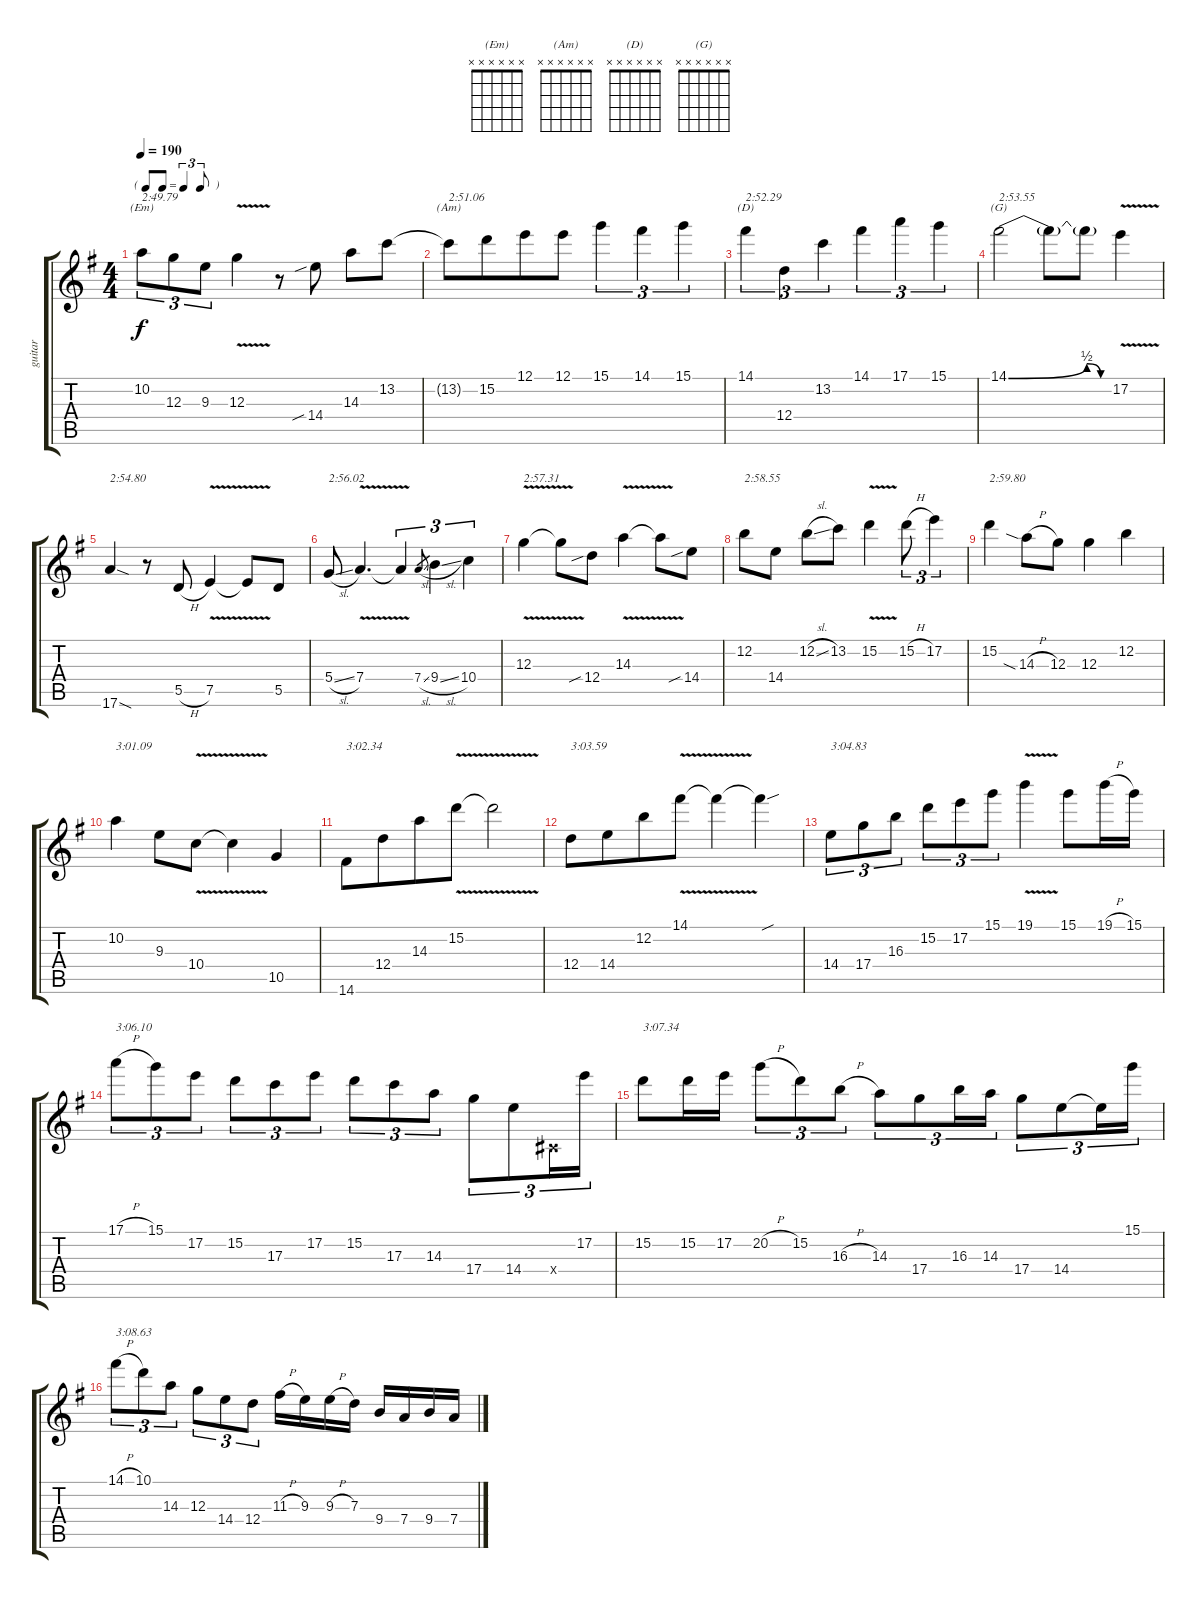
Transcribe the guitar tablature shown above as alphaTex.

\track ("guitar" "guitar") {instrument overdrivenguitar}
\staff {score tabs}
\tuning (E4 B3 G3 D3 A2 E2) {hide}
\chord ("(Em)" x x x x x x)
\chord ("(Am)" x x x x x x)
\chord ("(D)" x x x x x x)
\chord ("(G)" x x x x x x)
\ts (4 4)
\tf triplet8th
\tempo 190
\clef g2
\ks g
10.2.8{tu (3 2) ch "(Em)" txt "2:49.79" dy f} 12.3.8{tu (3 2)} 9.3.8{tu (3 2)} 12.3{v}.4 r.8 14.4{sib}.8 14.3.8 13.2.8 |
13.2{t}.8{ch "(Am)" txt "2:51.06"} 15.2.8{beam merge} 12.1.8 12.1.8 15.1.4{tu (3 2)} 14.1.4{tu (3 2)} 15.1.4{tu (3 2)} |
14.1.4{tu (3 2) ch "(D)" txt "2:52.29"} 12.4.4{tu (3 2)} 13.2.4{tu (3 2)} 14.1.4{tu (3 2)} 17.1.4{tu (3 2)} 15.1.4{tu (3 2)} |
14.1{be (custom 0 0 45 2 53 0 60 0)}.2{ch "(G)" txt "2:53.55"} 14.1{t}.8 14.1{t}.8 17.2{v}.4 |
17.6{sod}.4{txt "2:54.80"} r.8 5.5{h}.8 7.5{v}.4 7.5{t}.8 5.5.8 |
5.4{sl}.8{txt "2:56.02"} 7.4{v}.4{d} 7.4{t}.4{tu (3 2)} 7.4{sl}.8{gr} 9.4{sl}.4{tu (3 2)} 10.4.4{tu (3 2)} |
12.3{v}.4{txt "2:57.31"} 12.3{t}.8 12.4{sib}.8 14.3{v}.4 14.3{t}.8 14.4{sib}.8 |
12.2.8{txt "2:58.55"} 14.4.8 12.2{sl}.8 13.2.8 15.2{v}.4 15.2{h}.8{tu (3 2)} 17.2.4{tu (3 2)} |
15.2.4{txt "2:59.80"} 14.3{sia h}.8 12.3.8 12.3.4 12.2.4 |
10.2.4{txt "3:01.09"} 9.3.8 10.4{v}.8 10.4{t}.4 10.5.4 |
14.6.8{txt "3:02.34"} 12.4.8{beam merge} 14.3.8 15.2{v}.8 15.2{t}.2 |
12.4.8{txt "3:03.59"} 14.4.8{beam merge} 12.2.8 14.1{v}.8 14.1{t}.4 14.1{sou t}.4 |
14.4.8{tu (3 2) txt "3:04.83"} 17.4.8{tu (3 2)} 16.3.8{tu (3 2)} 15.2.8{tu (3 2)} 17.2.8{tu (3 2)} 15.1.8{tu (3 2)} 19.1{v}.4 15.1.8 19.1{h}.16 15.1.16 |
17.1{h}.8{tu (3 2) txt "3:06.10"} 15.1.8{tu (3 2)} 17.2.8{tu (3 2)} 15.2.8{tu (3 2)} 17.3.8{tu (3 2)} 17.2.8{tu (3 2)} 15.2.8{tu (3 2)} 17.3.8{tu (3 2)} 14.3.8{tu (3 2)} 17.4.8{tu (3 2)} 14.4.8{tu (3 2)} -1.4{x}.16{tu (3 2)} 17.2.16{tu (3 2)} |
15.2.8{txt "3:07.34"} 15.2.16 17.2.16 20.2{h}.8{tu (3 2)} 15.2.8{tu (3 2)} 16.3{h}.8{tu (3 2)} 14.3.8{tu (3 2)} 17.4.8{tu (3 2)} 16.3.16{tu (3 2)} 14.3.16{tu (3 2)} 17.4.8{tu (3 2)} 14.4.8{tu (3 2)} 14.4{t}.16{tu (3 2)} 15.1.16{tu (3 2)} |
14.1{h}.8{tu (3 2) txt "3:08.63"} 10.1.8{tu (3 2)} 14.3.8{tu (3 2)} 12.3.8{tu (3 2)} 14.4.8{tu (3 2)} 12.4.8{tu (3 2)} 11.3{h}.16 9.3.16 9.3{h}.16 7.3.16 9.4.16 7.4.16 9.4.16 7.4.16
